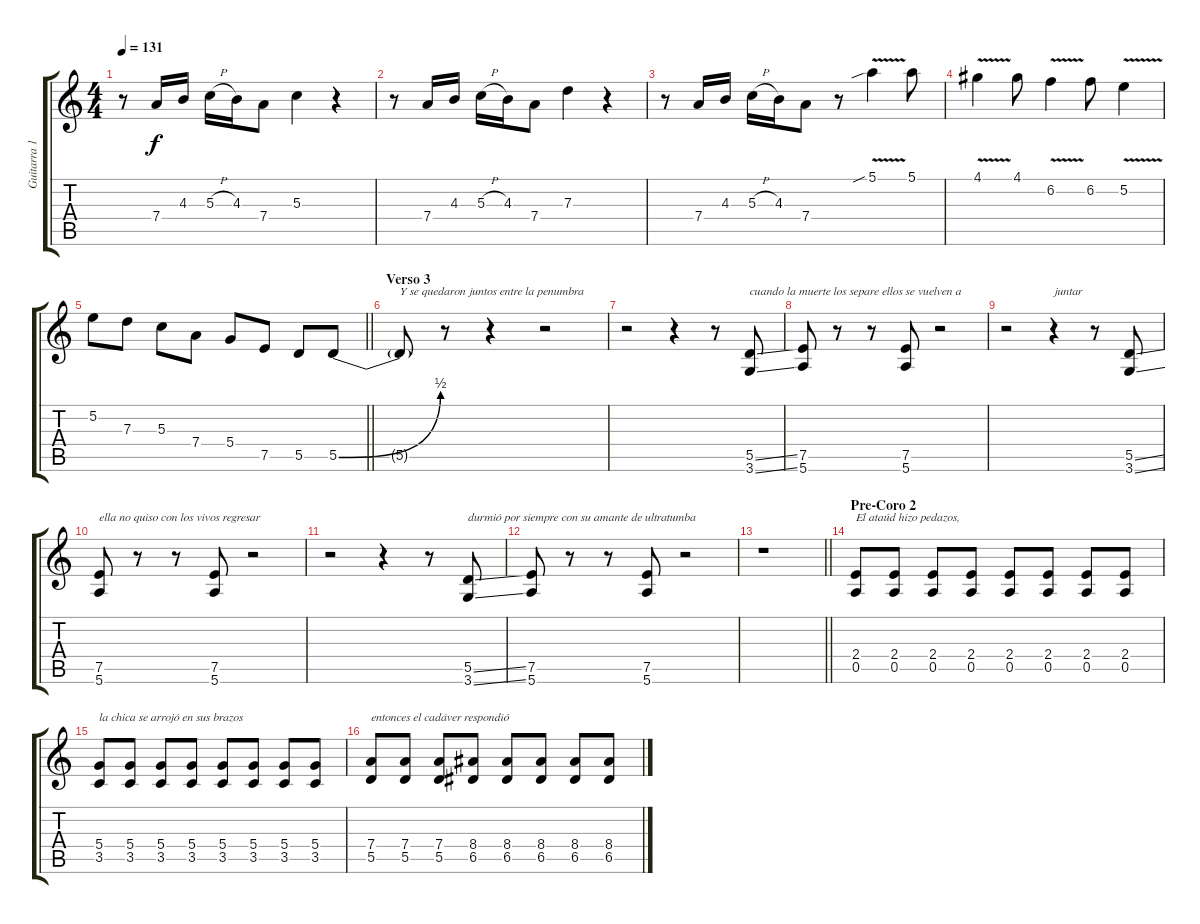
\track ("Guitarra 1" "Guitarra 1") {instrument distortionguitar}
\staff {score tabs}
\tuning (E4 B3 G3 D3 A2 E2) {hide}
\ts (4 4)
\tempo 131
\clef g2
\ks aminor
r.8{dy f} 7.4.16 4.3.16 5.3{h}.16 4.3.16 7.4.8 5.3.4 r.4 |
r.8 7.4.16 4.3.16 5.3{h}.16 4.3.16 7.4.8 7.3.4 r.4 |
r.8 7.4.16 4.3.16 5.3{h}.16 4.3.16 7.4.8 r.8 5.1{v sib}.4 5.1.8 |
4.1{v}.4 4.1.8 6.2{v}.4 6.2.8 5.2{v}.4 |
\barLineRight lightlight
5.2.8 7.3.8 5.3.8 7.4.8 5.4.8 7.5.8 5.5.8 5.5{be (bend 0 0 60 2)}.8 |
\section ("" "Verso 3")
5.5{t}.8{txt "Y se quedaron juntos entre la penumbra"} r.8 r.4 r.2 |
r.2 r.4 r.8 (5.5{ss} 3.6{ss}).8{txt "cuando la muerte los separe ellos se vuelven a"} |
(7.5 5.6).8 r.8 r.8 (7.5 5.6).8 r.2 |
r.2 r.4{txt "juntar"} r.8 (5.5{ss} 3.6{ss}).8 |
(7.5 5.6).8{txt "ella no quiso con los vivos regresar"} r.8 r.8 (7.5 5.6).8 r.2 |
r.2 r.4 r.8 (5.5{ss} 3.6{ss}).8{txt "durmió por siempre con su amante de ultratumba"} |
(7.5 5.6).8 r.8 r.8 (7.5 5.6).8 r.2 |
\barLineRight lightlight
r.1 |
\section ("" "Pre-Coro 2")
(2.4 0.5).8{txt "El ataúd hizo pedazos, "} (2.4 0.5).8 (2.4 0.5).8 (2.4 0.5).8 (2.4 0.5).8 (2.4 0.5).8 (2.4 0.5).8 (2.4 0.5).8 |
(5.4 3.5).8{txt "la chica se arrojó en sus brazos"} (5.4 3.5).8 (5.4 3.5).8 (5.4 3.5).8 (5.4 3.5).8 (5.4 3.5).8 (5.4 3.5).8 (5.4 3.5).8 |
(7.4 5.5).8{txt "entonces el cadáver respondió"} (7.4 5.5).8 (7.4 5.5).8 (8.4 6.5).8 (8.4 6.5).8 (8.4 6.5).8 (8.4 6.5).8 (8.4 6.5).8
